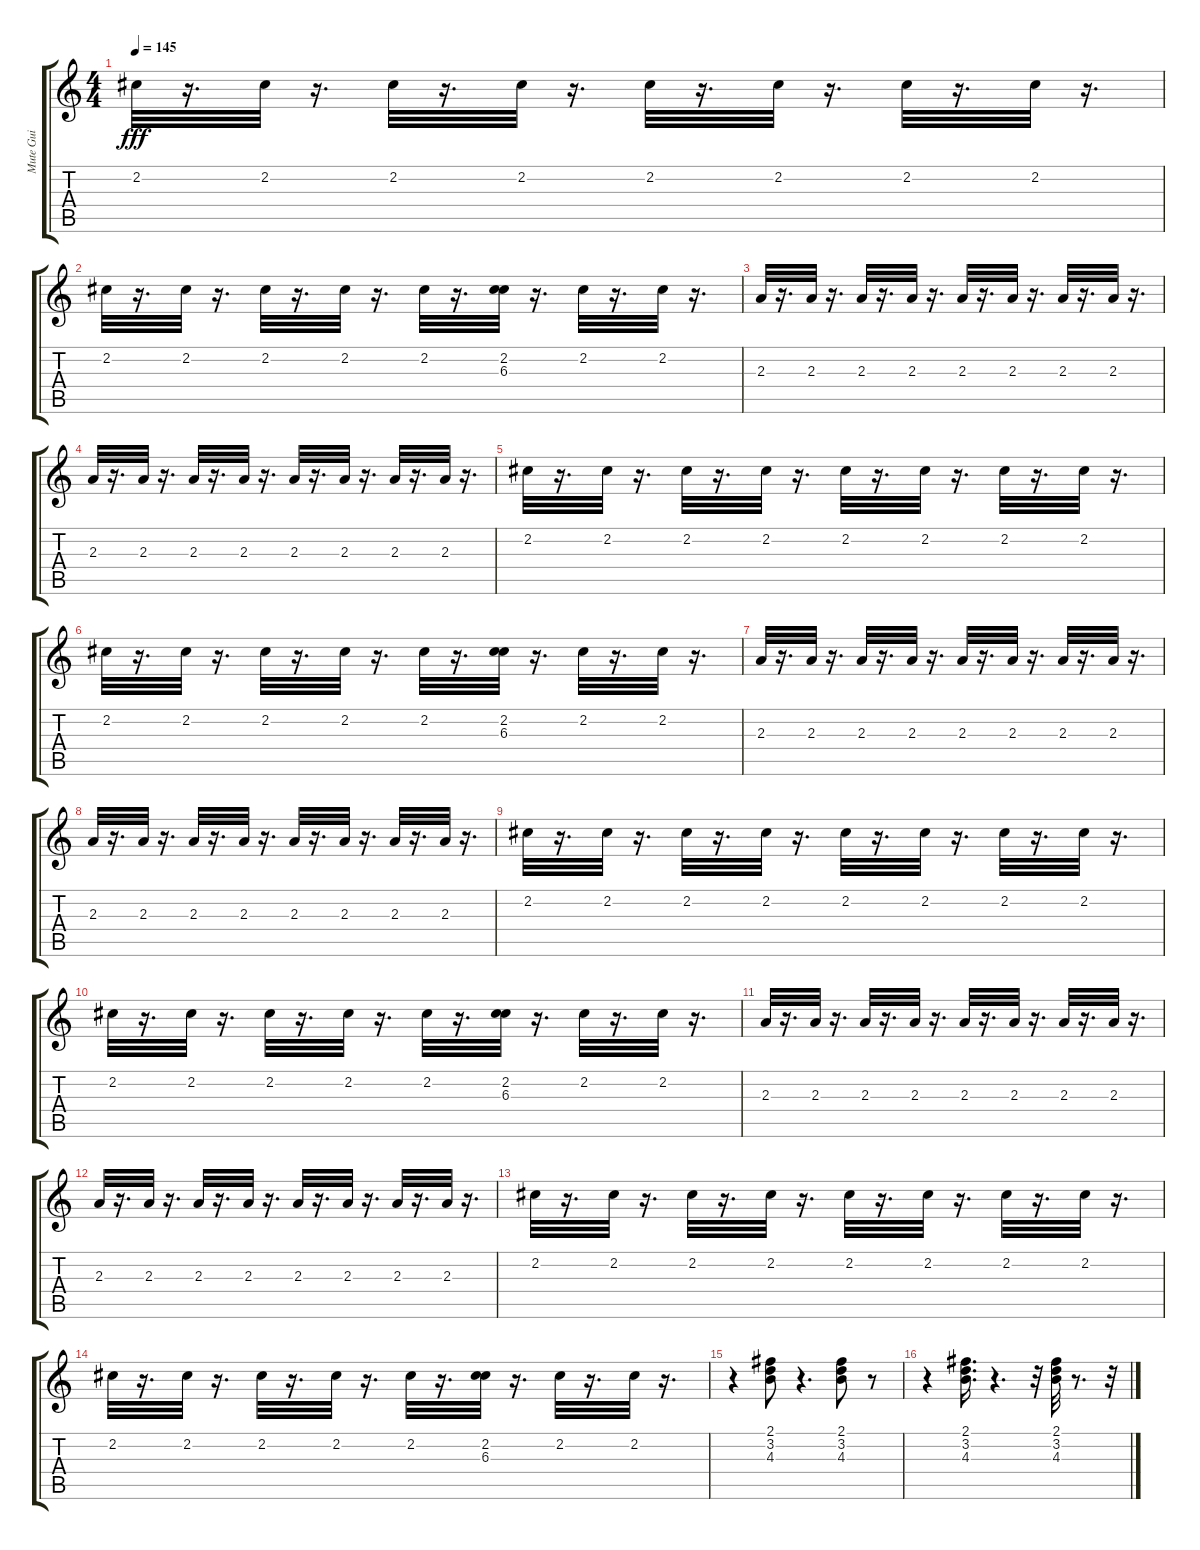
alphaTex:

\track ("Mute Gui" "Mute Gui") {instrument electricguitarmuted}
\staff {score tabs}
\tuning (E4 B3 G3 D3 A2 E2) {hide}
\ts (4 4)
\tempo 145
\clef g2
\ks c
2.2.32{dy fff} r.16{d} 2.2.32 r.16{d} 2.2.32 r.16{d} 2.2.32 r.16{d} 2.2.32 r.16{d} 2.2.32 r.16{d} 2.2.32 r.16{d} 2.2.32 r.16{d} |
2.2.32 r.16{d} 2.2.32 r.16{d} 2.2.32 r.16{d} 2.2.32 r.16{d} 2.2.32 r.16{d} (2.2 6.3).32 r.16{d} 2.2.32 r.16{d} 2.2.32 r.16{d} |
2.3.32 r.16{d} 2.3.32 r.16{d} 2.3.32 r.16{d} 2.3.32 r.16{d} 2.3.32 r.16{d} 2.3.32 r.16{d} 2.3.32 r.16{d} 2.3.32 r.16{d} |
2.3.32 r.16{d} 2.3.32 r.16{d} 2.3.32 r.16{d} 2.3.32 r.16{d} 2.3.32 r.16{d} 2.3.32 r.16{d} 2.3.32 r.16{d} 2.3.32 r.16{d} |
2.2.32 r.16{d} 2.2.32 r.16{d} 2.2.32 r.16{d} 2.2.32 r.16{d} 2.2.32 r.16{d} 2.2.32 r.16{d} 2.2.32 r.16{d} 2.2.32 r.16{d} |
2.2.32 r.16{d} 2.2.32 r.16{d} 2.2.32 r.16{d} 2.2.32 r.16{d} 2.2.32 r.16{d} (2.2 6.3).32 r.16{d} 2.2.32 r.16{d} 2.2.32 r.16{d} |
2.3.32 r.16{d} 2.3.32 r.16{d} 2.3.32 r.16{d} 2.3.32 r.16{d} 2.3.32 r.16{d} 2.3.32 r.16{d} 2.3.32 r.16{d} 2.3.32 r.16{d} |
2.3.32 r.16{d} 2.3.32 r.16{d} 2.3.32 r.16{d} 2.3.32 r.16{d} 2.3.32 r.16{d} 2.3.32 r.16{d} 2.3.32 r.16{d} 2.3.32 r.16{d} |
2.2.32 r.16{d} 2.2.32 r.16{d} 2.2.32 r.16{d} 2.2.32 r.16{d} 2.2.32 r.16{d} 2.2.32 r.16{d} 2.2.32 r.16{d} 2.2.32 r.16{d} |
2.2.32 r.16{d} 2.2.32 r.16{d} 2.2.32 r.16{d} 2.2.32 r.16{d} 2.2.32 r.16{d} (2.2 6.3).32 r.16{d} 2.2.32 r.16{d} 2.2.32 r.16{d} |
2.3.32 r.16{d} 2.3.32 r.16{d} 2.3.32 r.16{d} 2.3.32 r.16{d} 2.3.32 r.16{d} 2.3.32 r.16{d} 2.3.32 r.16{d} 2.3.32 r.16{d} |
2.3.32 r.16{d} 2.3.32 r.16{d} 2.3.32 r.16{d} 2.3.32 r.16{d} 2.3.32 r.16{d} 2.3.32 r.16{d} 2.3.32 r.16{d} 2.3.32 r.16{d} |
2.2.32 r.16{d} 2.2.32 r.16{d} 2.2.32 r.16{d} 2.2.32 r.16{d} 2.2.32 r.16{d} 2.2.32 r.16{d} 2.2.32 r.16{d} 2.2.32 r.16{d} |
2.2.32 r.16{d} 2.2.32 r.16{d} 2.2.32 r.16{d} 2.2.32 r.16{d} 2.2.32 r.16{d} (2.2 6.3).32 r.16{d} 2.2.32 r.16{d} 2.2.32 r.16{d} |
r.4 (2.1 3.2 4.3).8 r.4{d} (2.1 3.2 4.3).8 r.8 |
r.4 (2.1 3.2 4.3).16{d} r.4{d} r.32 (2.1 3.2 4.3).32 r.8{d} r.32
